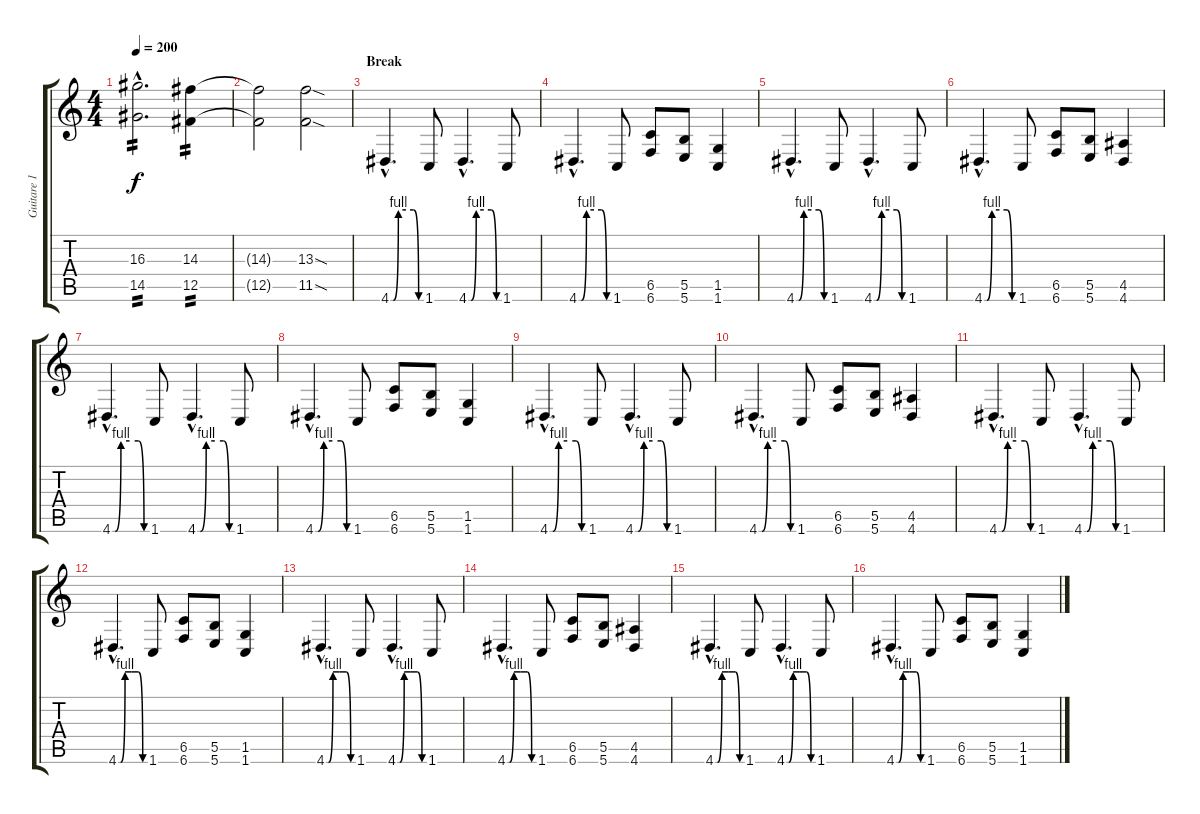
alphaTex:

\track ("Guitare 1" "Guitare 1") {instrument distortionguitar}
\staff {score tabs}
\tuning (Db4 Ab3 E3 B2 Gb2 B1) {hide}
\ts (4 4)
\tempo 200
\clef g2
\ks c
(16.3{hac} 14.5{hac}).2{d tp 2 dy f} (14.3 12.5).4{tp 2} |
(14.3{t} 12.5{t}).2 (13.3{sod} 11.5{sod}).2 |
\section ("" "Break")
4.6{be (custom 0 0 5 0 15 4 30 4 45 4 55 0 60 0) hac}.4{d} 1.6.8 4.6{be (custom 0 0 5 0 15 4 30 4 45 4 55 0 60 0) hac}.4{d} 1.6.8 |
4.6{be (custom 0 0 5 0 15 4 30 4 45 4 55 0 60 0) hac}.4{d} 1.6.8 (6.5 6.6).8 (5.5 5.6).8 (1.5 1.6).4 |
4.6{be (custom 0 0 5 0 15 4 30 4 45 4 55 0 60 0) hac}.4{d} 1.6.8 4.6{be (custom 0 0 5 0 15 4 30 4 45 4 55 0 60 0) hac}.4{d} 1.6.8 |
4.6{be (custom 0 0 5 0 15 4 30 4 45 4 55 0 60 0) hac}.4{d} 1.6.8 (6.5 6.6).8 (5.5 5.6).8 (4.5 4.6).4 |
4.6{be (custom 0 0 5 0 15 4 30 4 45 4 55 0 60 0) hac}.4{d} 1.6.8 4.6{be (custom 0 0 5 0 15 4 30 4 45 4 55 0 60 0) hac}.4{d} 1.6.8 |
4.6{be (custom 0 0 5 0 15 4 30 4 45 4 55 0 60 0) hac}.4{d} 1.6.8 (6.5 6.6).8 (5.5 5.6).8 (1.5 1.6).4 |
4.6{be (custom 0 0 5 0 15 4 30 4 45 4 55 0 60 0) hac}.4{d} 1.6.8 4.6{be (custom 0 0 5 0 15 4 30 4 45 4 55 0 60 0) hac}.4{d} 1.6.8 |
4.6{be (custom 0 0 5 0 15 4 30 4 45 4 55 0 60 0) hac}.4{d} 1.6.8 (6.5 6.6).8 (5.5 5.6).8 (4.5 4.6).4 |
4.6{be (custom 0 0 5 0 15 4 30 4 45 4 55 0 60 0) hac}.4{d} 1.6.8 4.6{be (custom 0 0 5 0 15 4 30 4 45 4 55 0 60 0) hac}.4{d} 1.6.8 |
4.6{be (custom 0 0 5 0 15 4 30 4 45 4 55 0 60 0) hac}.4{d} 1.6.8 (6.5 6.6).8 (5.5 5.6).8 (1.5 1.6).4 |
4.6{be (custom 0 0 5 0 15 4 30 4 45 4 55 0 60 0) hac}.4{d} 1.6.8 4.6{be (custom 0 0 5 0 15 4 30 4 45 4 55 0 60 0) hac}.4{d} 1.6.8 |
4.6{be (custom 0 0 5 0 15 4 30 4 45 4 55 0 60 0) hac}.4{d} 1.6.8 (6.5 6.6).8 (5.5 5.6).8 (4.5 4.6).4 |
4.6{be (custom 0 0 5 0 15 4 30 4 45 4 55 0 60 0) hac}.4{d} 1.6.8 4.6{be (custom 0 0 5 0 15 4 30 4 45 4 55 0 60 0) hac}.4{d} 1.6.8 |
4.6{be (custom 0 0 5 0 15 4 30 4 45 4 55 0 60 0) hac}.4{d} 1.6.8 (6.5 6.6).8 (5.5 5.6).8 (1.5 1.6).4
